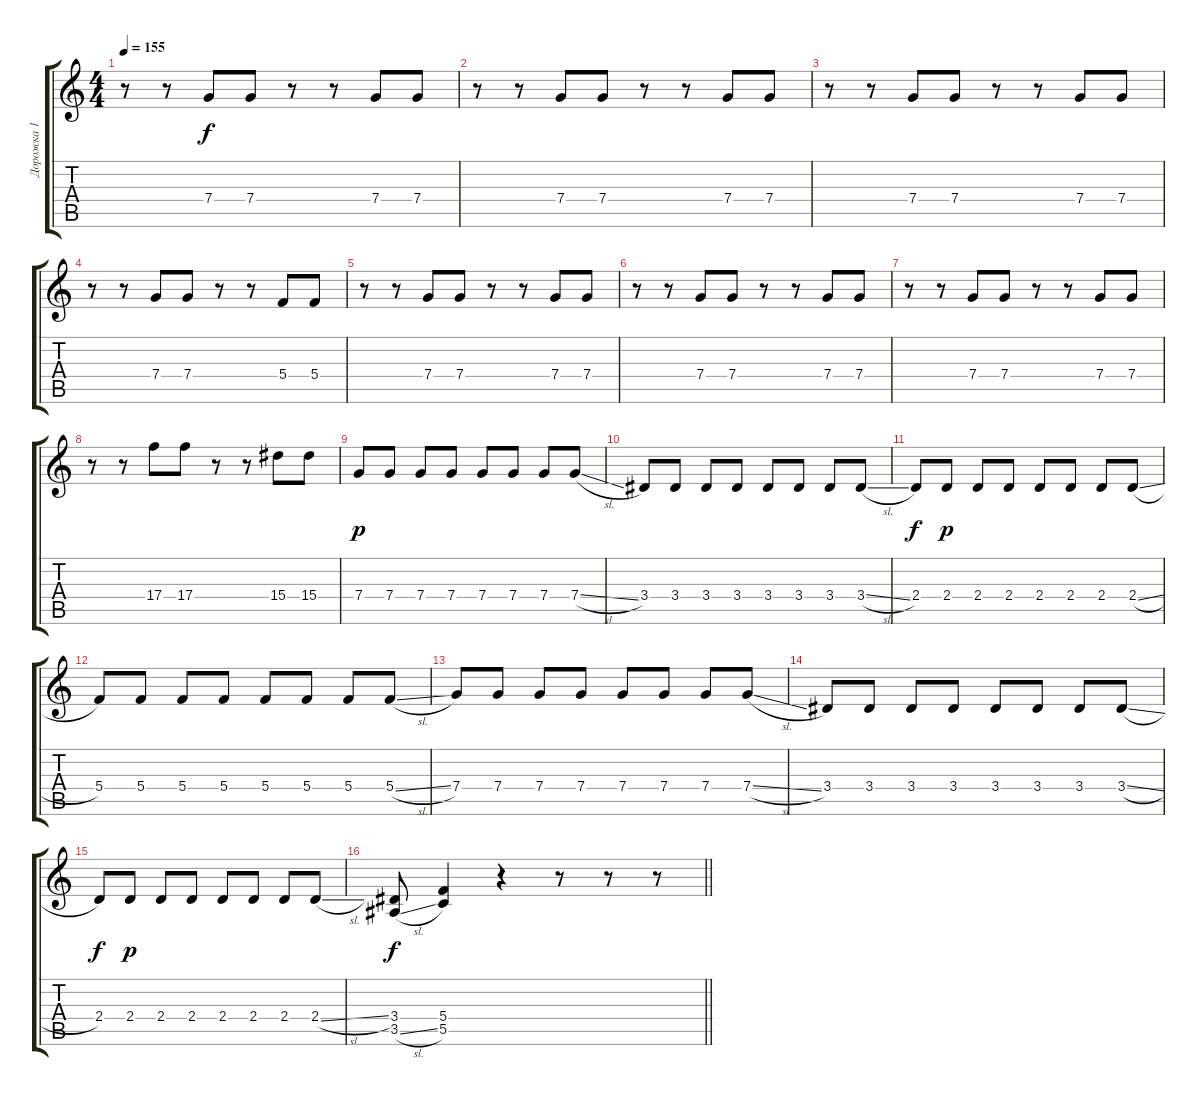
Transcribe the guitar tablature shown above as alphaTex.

\track ("Дорожка 1" "Дорожка 1") {instrument distortionguitar}
\staff {score tabs}
\tuning (D4 A3 F3 C3 G2 C2) {hide}
\ts (4 4)
\tempo 155
\clef g2
\ks c
r.8{dy f} r.8 7.4.8 7.4.8 r.8 r.8 7.4.8 7.4.8 |
r.8 r.8 7.4.8 7.4.8 r.8 r.8 7.4.8 7.4.8 |
r.8 r.8 7.4.8 7.4.8 r.8 r.8 7.4.8 7.4.8 |
r.8 r.8 7.4.8 7.4.8 r.8 r.8 5.4.8 5.4.8 |
r.8 r.8 7.4.8 7.4.8 r.8 r.8 7.4.8 7.4.8 |
r.8 r.8 7.4.8 7.4.8 r.8 r.8 7.4.8 7.4.8 |
r.8 r.8 7.4.8 7.4.8 r.8 r.8 7.4.8 7.4.8 |
r.8 r.8 17.4.8 17.4.8 r.8 r.8 15.4.8 15.4.8 |
7.4.8{dy p} 7.4.8 7.4.8 7.4.8 7.4.8 7.4.8 7.4.8 7.4{sl}.8 |
3.4.8 3.4.8 3.4.8 3.4.8 3.4.8 3.4.8 3.4.8 3.4{sl}.8 |
2.4.8{dy f} 2.4.8{dy p} 2.4.8 2.4.8 2.4.8 2.4.8 2.4.8 2.4{sl}.8 |
5.4.8 5.4.8 5.4.8 5.4.8 5.4.8 5.4.8 5.4.8 5.4{sl}.8 |
7.4.8 7.4.8 7.4.8 7.4.8 7.4.8 7.4.8 7.4.8 7.4{sl}.8 |
3.4.8 3.4.8 3.4.8 3.4.8 3.4.8 3.4.8 3.4.8 3.4{sl}.8 |
2.4.8{dy f} 2.4.8{dy p} 2.4.8 2.4.8 2.4.8 2.4.8 2.4.8 2.4{sl}.8 |
\barLineRight lightlight
(3.4 3.5{sl}).8{dy f} (5.4 5.5).4 r.4 r.8 r.8 r.8
